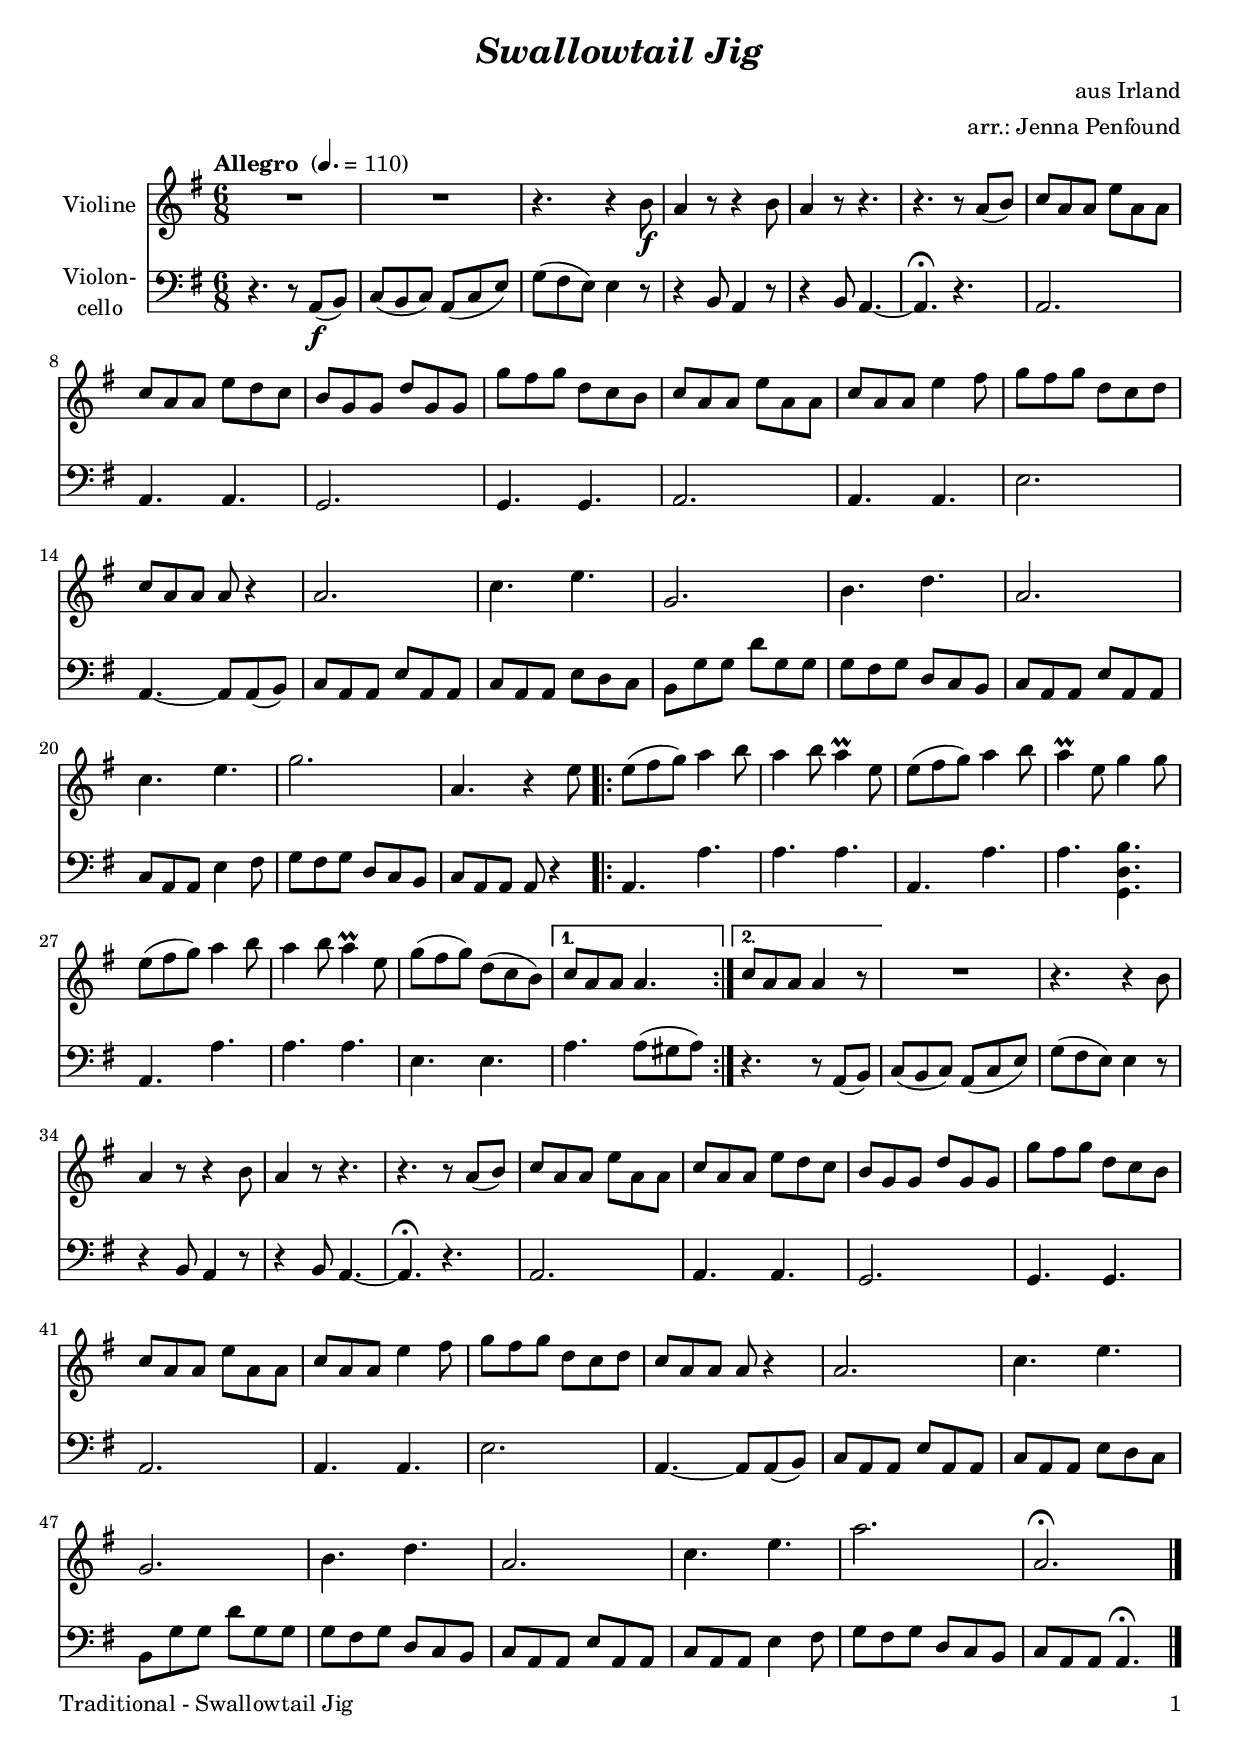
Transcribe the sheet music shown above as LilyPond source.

\version "2.20.2"
\include "deutsch.ly"

#(set-global-staff-size 19.5)

\header {
  title     = \markup \bold \italic "Swallowtail Jig"
  composer  = "aus Irland"
  arranger  = "arr.: Jenna Penfound"
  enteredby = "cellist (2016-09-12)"
%  piece     = ""
}

voiceconsts = {
  \key g \major
  \time 6/8
  \clef "treble"
  \numericTimeSignature
  \compressEmptyMeasures
  % Set default beaming for all staves
%  \set Timing.beamExceptions = #'()
%  \set Timing.baseMoment     = #(ly:make-moment 1 4)
%  \set Timing.beatStructure  = #'(1 1 1)
  \tempo "Allegro " 4.=110
}

mivl = "violin"
mist = "string ensemble 1"
miba = "cello"

va = \relative c'' {
  \voiceconsts

  R2.*2
  r4. r4 h8\f
  a4 r8 r4 h8
  a4 r8 r4.
  r r8 a( h)
  c a a e' a, a
  c a a e' d c
  
  h g g d' g, g
  g' fis g d c h
  c a a e' a, a
  c a a e'4 fis8
  g fis g d c d
  c a a a r4
  a2.
  c4. e
  
  g,2.
  h4. d
  a2.
  c4. e
  g2.
  a,4. r4 e'8
  
  \repeat volta 2 {
    e( fis g) a4 h8

    a4 h8 a4\prall e8
    e( fis g) a4 h8
    a4\prall e8 g4 g8
    e( fis g) a4 h8
    a4 h8 a4\prall e8
    g( fis g) d( c h)
  }
  \alternative {
    { c a a a4. }
    { c8 a a a4 r8 }
  }

  R2.
  r4. r4 h8
  a4 r8 r4 h8
  a4 r8 r4.
  r r8 a( h)
  c a a e' a, a
  c a a e' d c
  h g g d' g, g

  g' fis g d c h
  c a a e' a, a
  c a a e'4 fis8
  g fis g d c d
  c a a a r4
  a2.
  c4. e
  g,2.

  h4. d
  a2.
  c4. e
  a2.
  a,\fermata \bar "|."
}

vb = \relative c {
  \voiceconsts
  \clef "bass"

  r4. r8 a(\f h)
  c( h c) a( c e)
  g( fis e) e4 r8
  r4 h8 a4 r8
  r4 h8 a4.~
  a\fermata r
  a2.
  a4. a

  g2.
  g4. g
  a2.
  a4. a
  e'2.
  a,4.~ a8 a( h)
  c a a e' a, a
  c a a e' d c

  h g' g d' g, g
  g fis g d c h
  c a a e' a, a
  c a a e'4 fis8
  g fis g d c h
  c a a a r4
  
  \repeat volta 2 {
    a4. a'

    a a
    a, a'
    a <g, d' h'>
    a a'
    a a
    e e
  }
  \alternative {
    { a a8( gis a) }
    { r4. r8 a,( h) }
  }
  c( h c) a( c e)
  g( fis e) e4 r8
  r4 h8 a4 r8
  r4 h8 a4.~
  a\fermata r4.
  a2.
  a4. a
  g2.

  g4. g
  a2.
  a4. a
  e'2.
  a,4.~ a8 a( h)
  c a a e' a, a
  c a a e' d c
  h g' g d' g, g

  g fis g d c h
  c a a e' a, a
  c a a e'4 fis8
  g fis g d c h
  c a a a4.\fermata \bar "|."
}


music = <<
      \new Staff {
        \set Staff.midiInstrument = \mivl
        \set Staff.instrumentName = \markup \center-column { "Violine" }
        \transpose g g { \va }
      }

      \new Staff {
        \set Staff.midiInstrument = \miba
        \set Staff.instrumentName = \markup \center-column { "Violon-" "cello" }
        \transpose g g { \vb }
      }
>>

\book {
   \paper {
    print-page-number = ##t
    print-first-page-number = ##t
    ragged-last-bottom = ##f
    oddHeaderMarkup = \markup \null
    evenHeaderMarkup = \markup \null
    oddFooterMarkup = \markup {
      \fill-line {
        \on-the-fly #print-page-number-check-first
        "Traditional - Swallowtail Jig" \fromproperty #'page:page-number-string
      }
    }
    evenFooterMarkup = \oddFooterMarkup
  } \score {
    \music
    \layout {}
  }

  \score {
    \unfoldRepeats \music

    \midi {
      \context {
        \Score
      }
    }
  }
}
